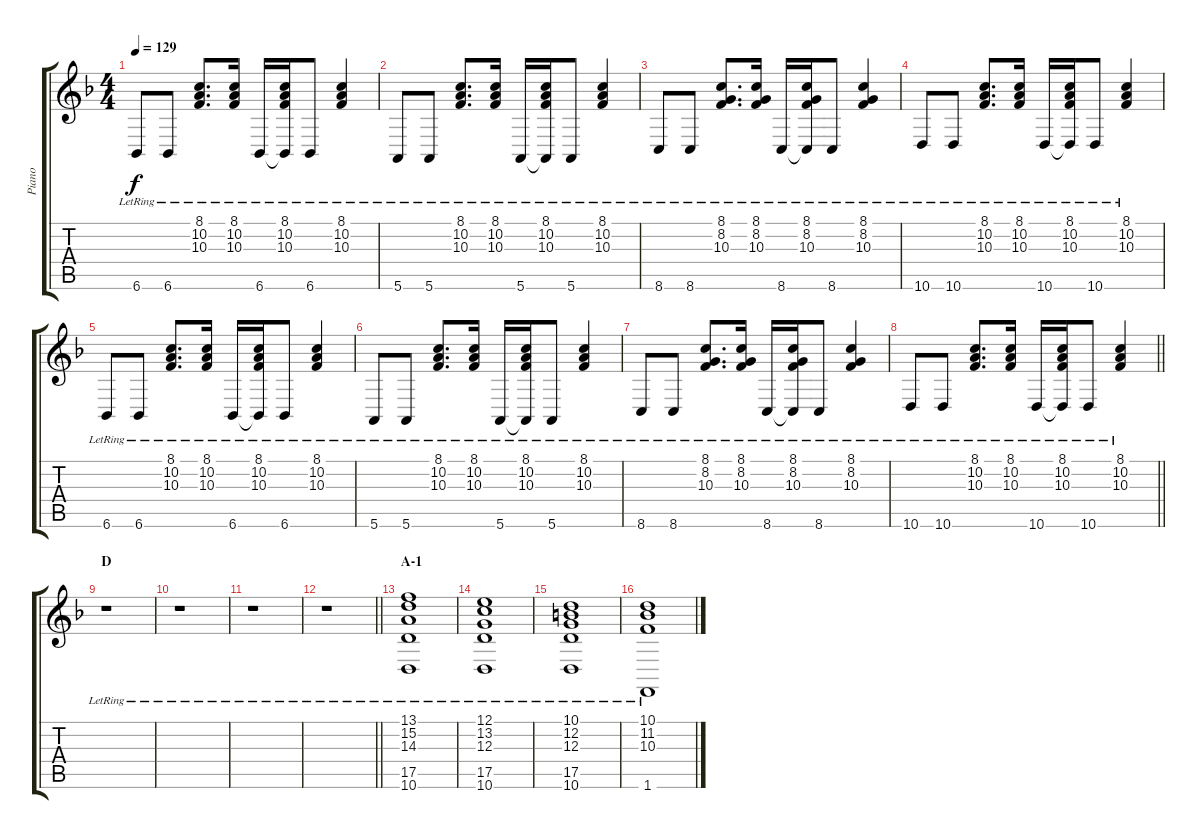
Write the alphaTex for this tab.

\track ("Piano" "Piano") {instrument brightacousticpiano}
\staff {score tabs}
\tuning (E4 B3 G3 D3 A2 E2) {hide}
\ts (4 4)
\tempo 129
\clef g2
\ks f
6.6{lr}.8{dy f} 6.6{lr}.8 (8.1{lr} 10.2{lr} 10.3{lr}).8{d} (8.1{lr} 10.2{lr} 10.3{lr}).16 6.6{lr}.16 (8.1{lr} 10.2{lr} 10.3{lr} 6.6{t}).16 6.6{lr}.8 (8.1{lr} 10.2{lr} 10.3{lr}).4 |
5.6{lr}.8 5.6{lr}.8 (8.1{lr} 10.2{lr} 10.3{lr}).8{d} (8.1{lr} 10.2{lr} 10.3{lr}).16 5.6{lr}.16 (8.1{lr} 10.2{lr} 10.3{lr} 5.6{t}).16 5.6{lr}.8 (8.1{lr} 10.2{lr} 10.3{lr}).4 |
8.6{lr}.8 8.6{lr}.8 (8.1{lr} 8.2{lr} 10.3{lr}).8{d} (8.1{lr} 8.2{lr} 10.3{lr}).16 8.6{lr}.16 (8.1{lr} 8.2{lr} 10.3{lr} 8.6{t}).16 8.6{lr}.8 (8.1{lr} 8.2{lr} 10.3{lr}).4 |
10.6{lr}.8 10.6{lr}.8 (8.1{lr} 10.2{lr} 10.3{lr}).8{d} (8.1{lr} 10.2{lr} 10.3{lr}).16 10.6{lr}.16 (8.1{lr} 10.2{lr} 10.3{lr} 10.6{t}).16 10.6{lr}.8 (8.1{lr} 10.2{lr} 10.3{lr}).4 |
6.6{lr}.8 6.6{lr}.8 (8.1{lr} 10.2{lr} 10.3{lr}).8{d} (8.1{lr} 10.2{lr} 10.3{lr}).16 6.6{lr}.16 (8.1{lr} 10.2{lr} 10.3{lr} 6.6{t}).16 6.6{lr}.8 (8.1{lr} 10.2{lr} 10.3{lr}).4 |
5.6{lr}.8 5.6{lr}.8 (8.1{lr} 10.2{lr} 10.3{lr}).8{d} (8.1{lr} 10.2{lr} 10.3{lr}).16 5.6{lr}.16 (8.1{lr} 10.2{lr} 10.3{lr} 5.6{t}).16 5.6{lr}.8 (8.1{lr} 10.2{lr} 10.3{lr}).4 |
8.6{lr}.8 8.6{lr}.8 (8.1{lr} 8.2{lr} 10.3{lr}).8{d} (8.1{lr} 8.2{lr} 10.3{lr}).16 8.6{lr}.16 (8.1{lr} 8.2{lr} 10.3{lr} 8.6{t}).16 8.6{lr}.8 (8.1{lr} 8.2{lr} 10.3{lr}).4 |
\barLineRight lightlight
10.6{lr}.8 10.6{lr}.8 (8.1{lr} 10.2{lr} 10.3{lr}).8{d} (8.1{lr} 10.2{lr} 10.3{lr}).16 10.6{lr}.16 (8.1{lr} 10.2{lr} 10.3{lr} 10.6{t}).16 10.6{lr}.8 (8.1{lr} 10.2{lr} 10.3{lr}).4 |
\section ("" "D")
r.1 |
r.1 |
r.1 |
\barLineRight lightlight
r.1 |
\section ("" "A-1")
(13.1{lr} 15.2{lr} 14.3{lr} 17.5{lr} 10.6{lr}).1 |
(12.1{lr} 13.2{lr} 12.3{lr} 17.5{lr} 10.6{lr}).1 |
(10.1{lr} 12.2{lr} 12.3{lr} 17.5{lr} 10.6{lr}).1 |
(10.1{lr} 11.2{lr} 10.3{lr} 1.6{lr}).1
